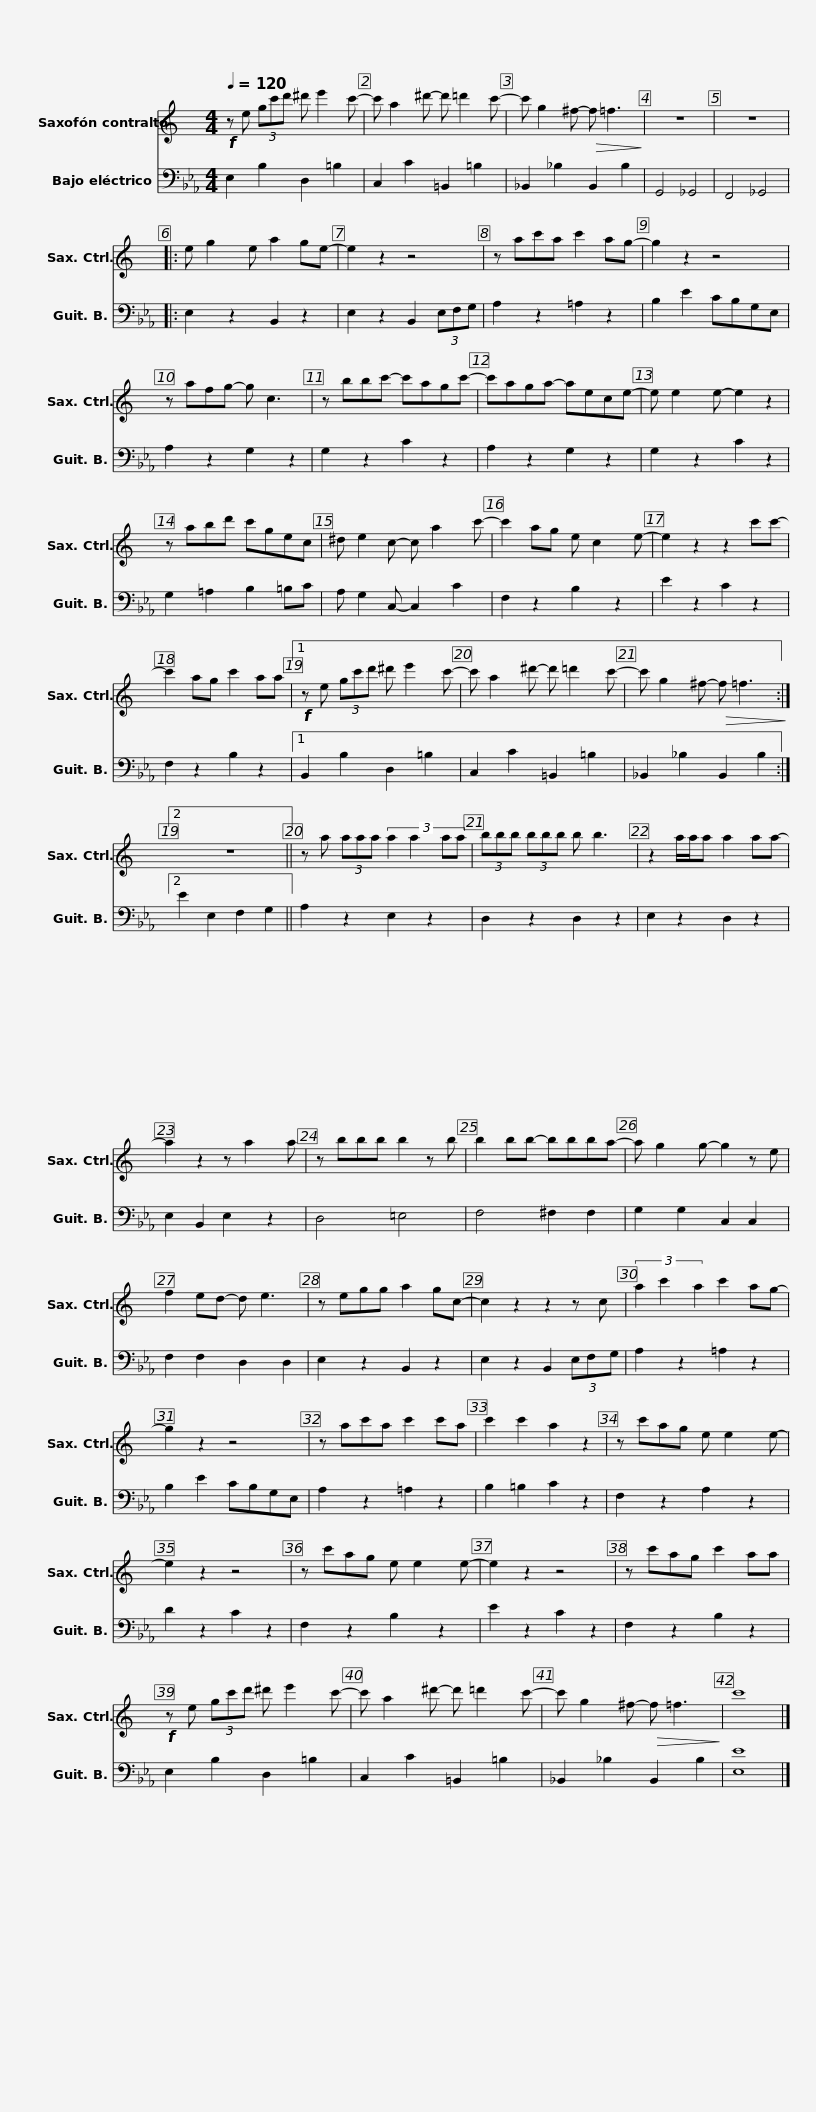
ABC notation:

X:1
%%score 1 2
L:1/8
Q:1/4=120
M:4/4
I:linebreak $
K:Eb
V:1 treble transpose=-9
V:2 bass transpose=-12
V:1
[K:C]!f! z e (3gc'd' ^d' e'2 c'- | c' a2 ^d'- d' =d'2 c'- | c' g2 ^f-!>(! f =f3!>)! | z8 |$ z8 |: %5
 e g2 e a2 ge- | e2 z2 z4 | z ac'a c'2 ag- | g2 z2 z4 |$ z afg- g c3 | %10
 z bbc'- c'agc'- | c'aga- aece- | e e2 e- e2 z2 |$ z abd' c'gec | ^d e2 c- c a2 c'- | %15
 c'2 ag e c2 e- | e2 z2 z2 c'c'- | c'2 ag c'2 aa |1$!f! z e (3gc'd' ^d' e'2 c'- | c' a2 ^d'- d' =d'2 c'- | %20
 c' g2 ^f-!>(! f =f3!>)! :|2 z8 ||$ z a (3aaa (3:2:4a2 a2 aa | (3bbb (3bbb b b3 | z2 a/a/a a2 aa- | %25
 a2 z2 z a2 a |$ z bbb b2 z b | b2 bb- bbba- | a g2 g- g2 z e | f2 ed- d e3 | %30
 z egg a2 gc- |$ c2 z2 z2 z c | (3a2 c'2 a2 c'2 ag- | g2 z2 z4 | z ac'a c'2 c'a | %35
 c'2 c'2 a2 z2 |$ z c'ag e e2 e- | e2 z2 z4 | z c'ag e e2 e- | e2 z2 z4 | %40
 z c'ag c'2 aa |$!f! z e (3gc'd' ^d' e'2 c'- | c' a2 ^d'- d' =d'2 c'- | c' g2 ^f-!>(! f =f3!>)! | c'8 |] %45
V:2
 E,2 B,2 D,2 =B,2 | C,2 C2 =B,,2 =B,2 | _B,,2 _B,2 B,,2 B,2 | G,,4 _G,,4 |$ F,,4 _G,,4 |: %5
 E,2 z2 B,,2 z2 | E,2 z2 B,,2 (3E,F,G, | A,2 z2 =A,2 z2 | B,2 E2 CB,G,E, |$ A,2 z2 G,2 z2 | %10
 G,2 z2 C2 z2 | A,2 z2 G,2 z2 | G,2 z2 C2 z2 |$ G,2 =A,2 B,2 =B,C | A, G,2 C,- C,2 C2 | %15
 F,2 z2 B,2 z2 | E2 z2 C2 z2 | F,2 z2 B,2 z2 |1$ B,,2 B,2 D,2 =B,2 | C,2 C2 =B,,2 =B,2 | %20
 _B,,2 _B,2 B,,2 B,2 :|2 E2 E,2 F,2 G,2 ||$ A,2 z2 E,2 z2 | D,2 z2 D,2 z2 | E,2 z2 D,2 z2 | %25
 E,2 B,,2 E,2 z2 |$ D,4 =E,4 | F,4 ^F,2 F,2 | G,2 G,2 C,2 C,2 | F,2 F,2 D,2 D,2 | %30
 E,2 z2 B,,2 z2 |$ E,2 z2 B,,2 (3E,F,G, | A,2 z2 =A,2 z2 | B,2 E2 CB,G,E, | A,2 z2 =A,2 z2 | %35
 B,2 =B,2 C2 z2 |$ F,2 z2 A,2 z2 | D2 z2 C2 z2 | F,2 z2 B,2 z2 | E2 z2 C2 z2 | %40
 F,2 z2 B,2 z2 |$ E,2 B,2 D,2 =B,2 | C,2 C2 =B,,2 =B,2 | _B,,2 _B,2 B,,2 B,2 | [E,E]8 |] %45
